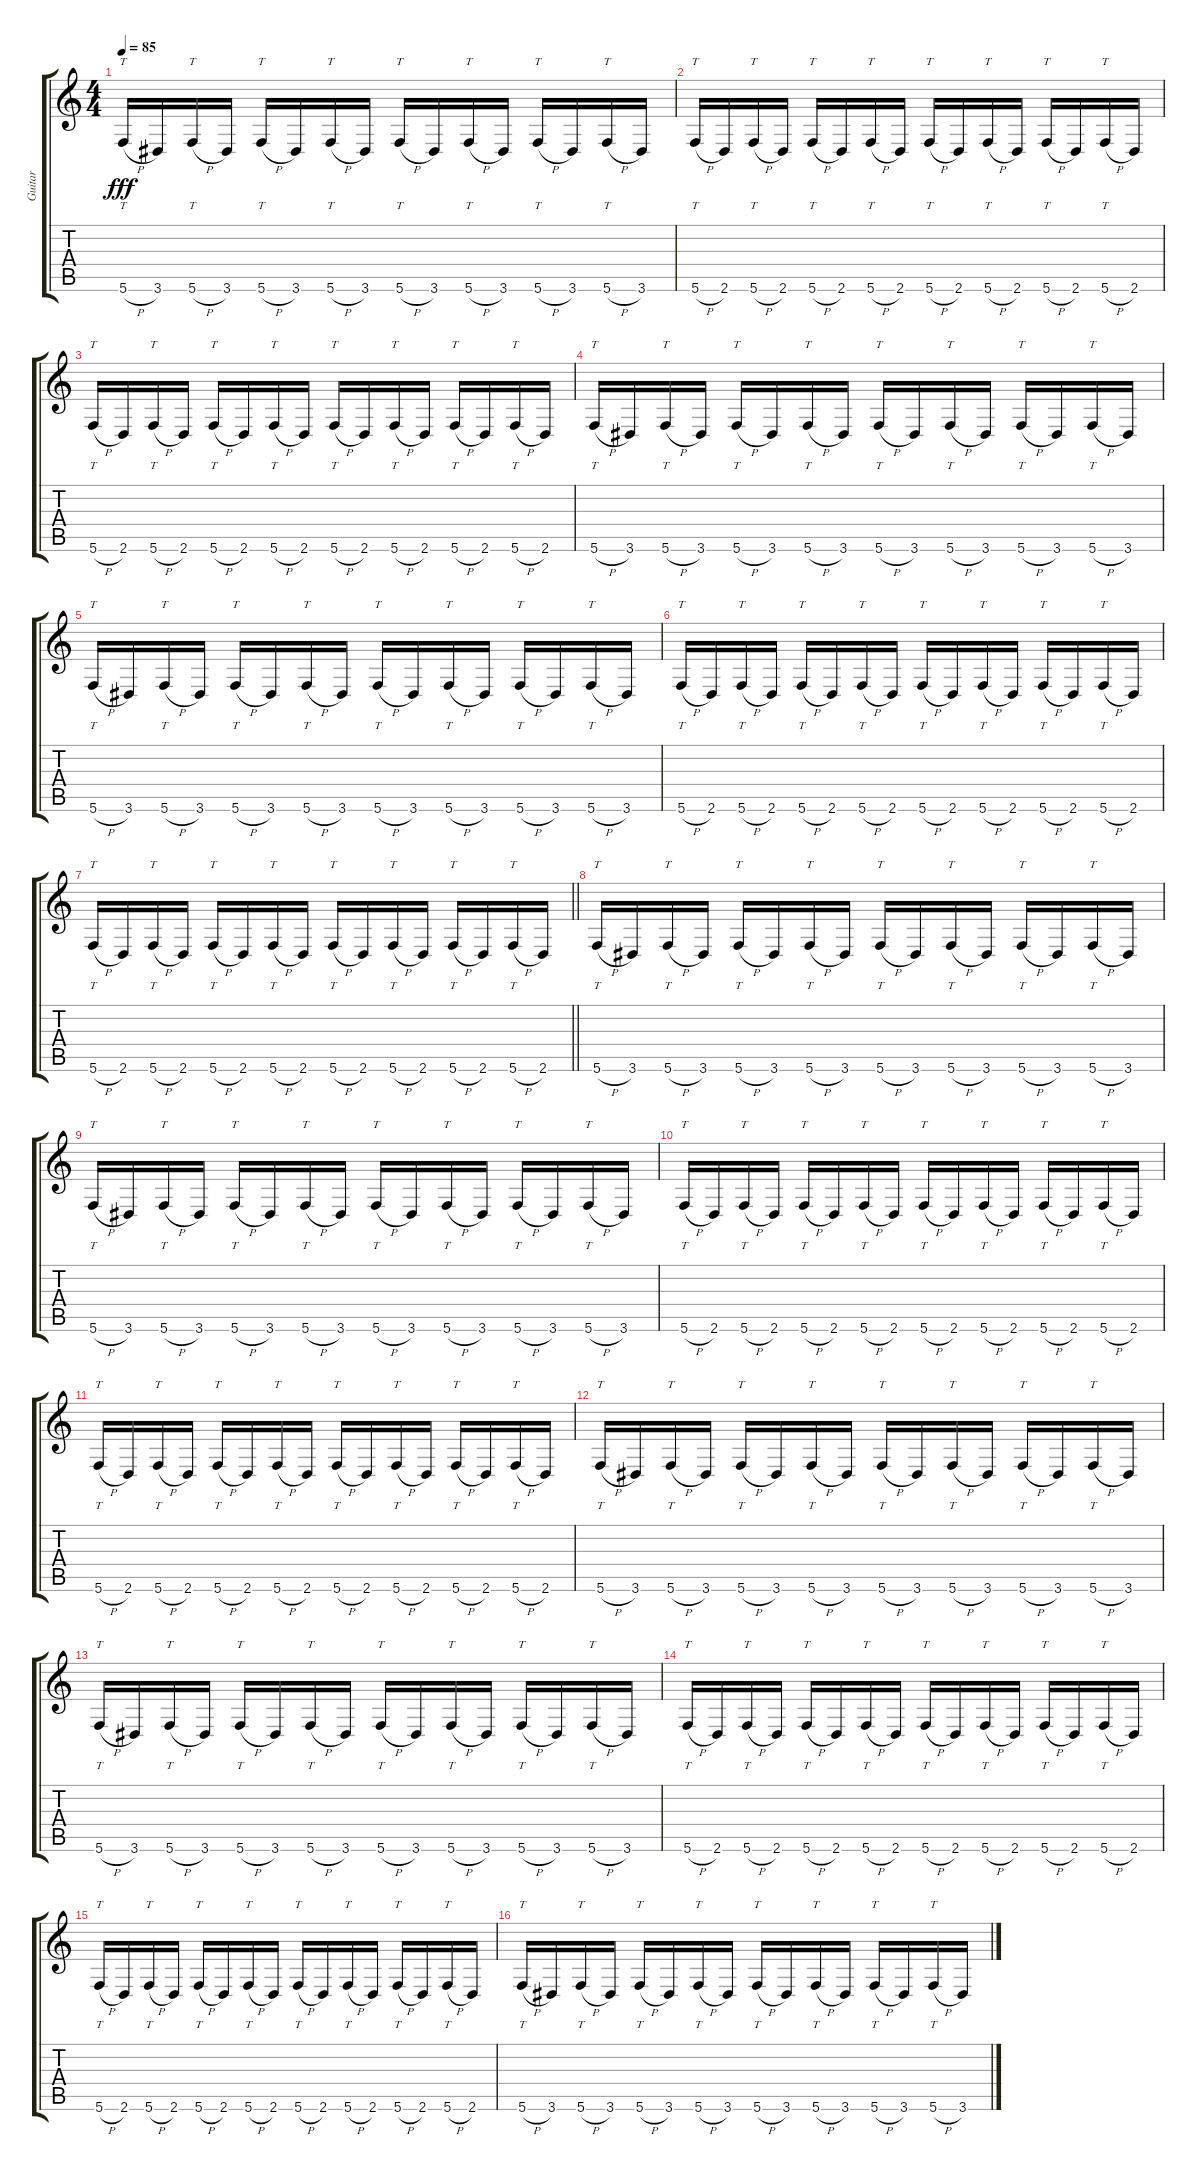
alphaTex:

\track ("Guitar" "Guitar") {instrument overdrivenguitar}
\staff {score tabs}
\tuning (D4 A3 F3 C3 G2 C2) {hide}
\ts (4 4)
\tempo 85
\clef g2
\ks c
5.6{h}.16{tt dy fff} 3.6.16 5.6{h}.16{tt} 3.6.16 5.6{h}.16{tt} 3.6.16 5.6{h}.16{tt} 3.6.16 5.6{h}.16{tt} 3.6.16 5.6{h}.16{tt} 3.6.16 5.6{h}.16{tt} 3.6.16 5.6{h}.16{tt} 3.6.16 |
5.6{h}.16{tt} 2.6.16 5.6{h}.16{tt} 2.6.16 5.6{h}.16{tt} 2.6.16 5.6{h}.16{tt} 2.6.16 5.6{h}.16{tt} 2.6.16 5.6{h}.16{tt} 2.6.16 5.6{h}.16{tt} 2.6.16 5.6{h}.16{tt} 2.6.16 |
5.6{h}.16{tt} 2.6.16 5.6{h}.16{tt} 2.6.16 5.6{h}.16{tt} 2.6.16 5.6{h}.16{tt} 2.6.16 5.6{h}.16{tt} 2.6.16 5.6{h}.16{tt} 2.6.16 5.6{h}.16{tt} 2.6.16 5.6{h}.16{tt} 2.6.16 |
5.6{h}.16{tt} 3.6.16 5.6{h}.16{tt} 3.6.16 5.6{h}.16{tt} 3.6.16 5.6{h}.16{tt} 3.6.16 5.6{h}.16{tt} 3.6.16 5.6{h}.16{tt} 3.6.16 5.6{h}.16{tt} 3.6.16 5.6{h}.16{tt} 3.6.16 |
5.6{h}.16{tt} 3.6.16 5.6{h}.16{tt} 3.6.16 5.6{h}.16{tt} 3.6.16 5.6{h}.16{tt} 3.6.16 5.6{h}.16{tt} 3.6.16 5.6{h}.16{tt} 3.6.16 5.6{h}.16{tt} 3.6.16 5.6{h}.16{tt} 3.6.16 |
5.6{h}.16{tt} 2.6.16 5.6{h}.16{tt} 2.6.16 5.6{h}.16{tt} 2.6.16 5.6{h}.16{tt} 2.6.16 5.6{h}.16{tt} 2.6.16 5.6{h}.16{tt} 2.6.16 5.6{h}.16{tt} 2.6.16 5.6{h}.16{tt} 2.6.16 |
\barLineRight lightlight
5.6{h}.16{tt} 2.6.16 5.6{h}.16{tt} 2.6.16 5.6{h}.16{tt} 2.6.16 5.6{h}.16{tt} 2.6.16 5.6{h}.16{tt} 2.6.16 5.6{h}.16{tt} 2.6.16 5.6{h}.16{tt} 2.6.16 5.6{h}.16{tt} 2.6.16 |
\section ("" "")
5.6{h}.16{tt} 3.6.16 5.6{h}.16{tt} 3.6.16 5.6{h}.16{tt} 3.6.16 5.6{h}.16{tt} 3.6.16 5.6{h}.16{tt} 3.6.16 5.6{h}.16{tt} 3.6.16 5.6{h}.16{tt} 3.6.16 5.6{h}.16{tt} 3.6.16 |
5.6{h}.16{tt} 3.6.16 5.6{h}.16{tt} 3.6.16 5.6{h}.16{tt} 3.6.16 5.6{h}.16{tt} 3.6.16 5.6{h}.16{tt} 3.6.16 5.6{h}.16{tt} 3.6.16 5.6{h}.16{tt} 3.6.16 5.6{h}.16{tt} 3.6.16 |
5.6{h}.16{tt} 2.6.16 5.6{h}.16{tt} 2.6.16 5.6{h}.16{tt} 2.6.16 5.6{h}.16{tt} 2.6.16 5.6{h}.16{tt} 2.6.16 5.6{h}.16{tt} 2.6.16 5.6{h}.16{tt} 2.6.16 5.6{h}.16{tt} 2.6.16 |
5.6{h}.16{tt} 2.6.16 5.6{h}.16{tt} 2.6.16 5.6{h}.16{tt} 2.6.16 5.6{h}.16{tt} 2.6.16 5.6{h}.16{tt} 2.6.16 5.6{h}.16{tt} 2.6.16 5.6{h}.16{tt} 2.6.16 5.6{h}.16{tt} 2.6.16 |
5.6{h}.16{tt} 3.6.16 5.6{h}.16{tt} 3.6.16 5.6{h}.16{tt} 3.6.16 5.6{h}.16{tt} 3.6.16 5.6{h}.16{tt} 3.6.16 5.6{h}.16{tt} 3.6.16 5.6{h}.16{tt} 3.6.16 5.6{h}.16{tt} 3.6.16 |
5.6{h}.16{tt} 3.6.16 5.6{h}.16{tt} 3.6.16 5.6{h}.16{tt} 3.6.16 5.6{h}.16{tt} 3.6.16 5.6{h}.16{tt} 3.6.16 5.6{h}.16{tt} 3.6.16 5.6{h}.16{tt} 3.6.16 5.6{h}.16{tt} 3.6.16 |
5.6{h}.16{tt} 2.6.16 5.6{h}.16{tt} 2.6.16 5.6{h}.16{tt} 2.6.16 5.6{h}.16{tt} 2.6.16 5.6{h}.16{tt} 2.6.16 5.6{h}.16{tt} 2.6.16 5.6{h}.16{tt} 2.6.16 5.6{h}.16{tt} 2.6.16 |
5.6{h}.16{tt} 2.6.16 5.6{h}.16{tt} 2.6.16 5.6{h}.16{tt} 2.6.16 5.6{h}.16{tt} 2.6.16 5.6{h}.16{tt} 2.6.16 5.6{h}.16{tt} 2.6.16 5.6{h}.16{tt} 2.6.16 5.6{h}.16{tt} 2.6.16 |
5.6{h}.16{tt} 3.6.16 5.6{h}.16{tt} 3.6.16 5.6{h}.16{tt} 3.6.16 5.6{h}.16{tt} 3.6.16 5.6{h}.16{tt} 3.6.16 5.6{h}.16{tt} 3.6.16 5.6{h}.16{tt} 3.6.16 5.6{h}.16{tt} 3.6.16
